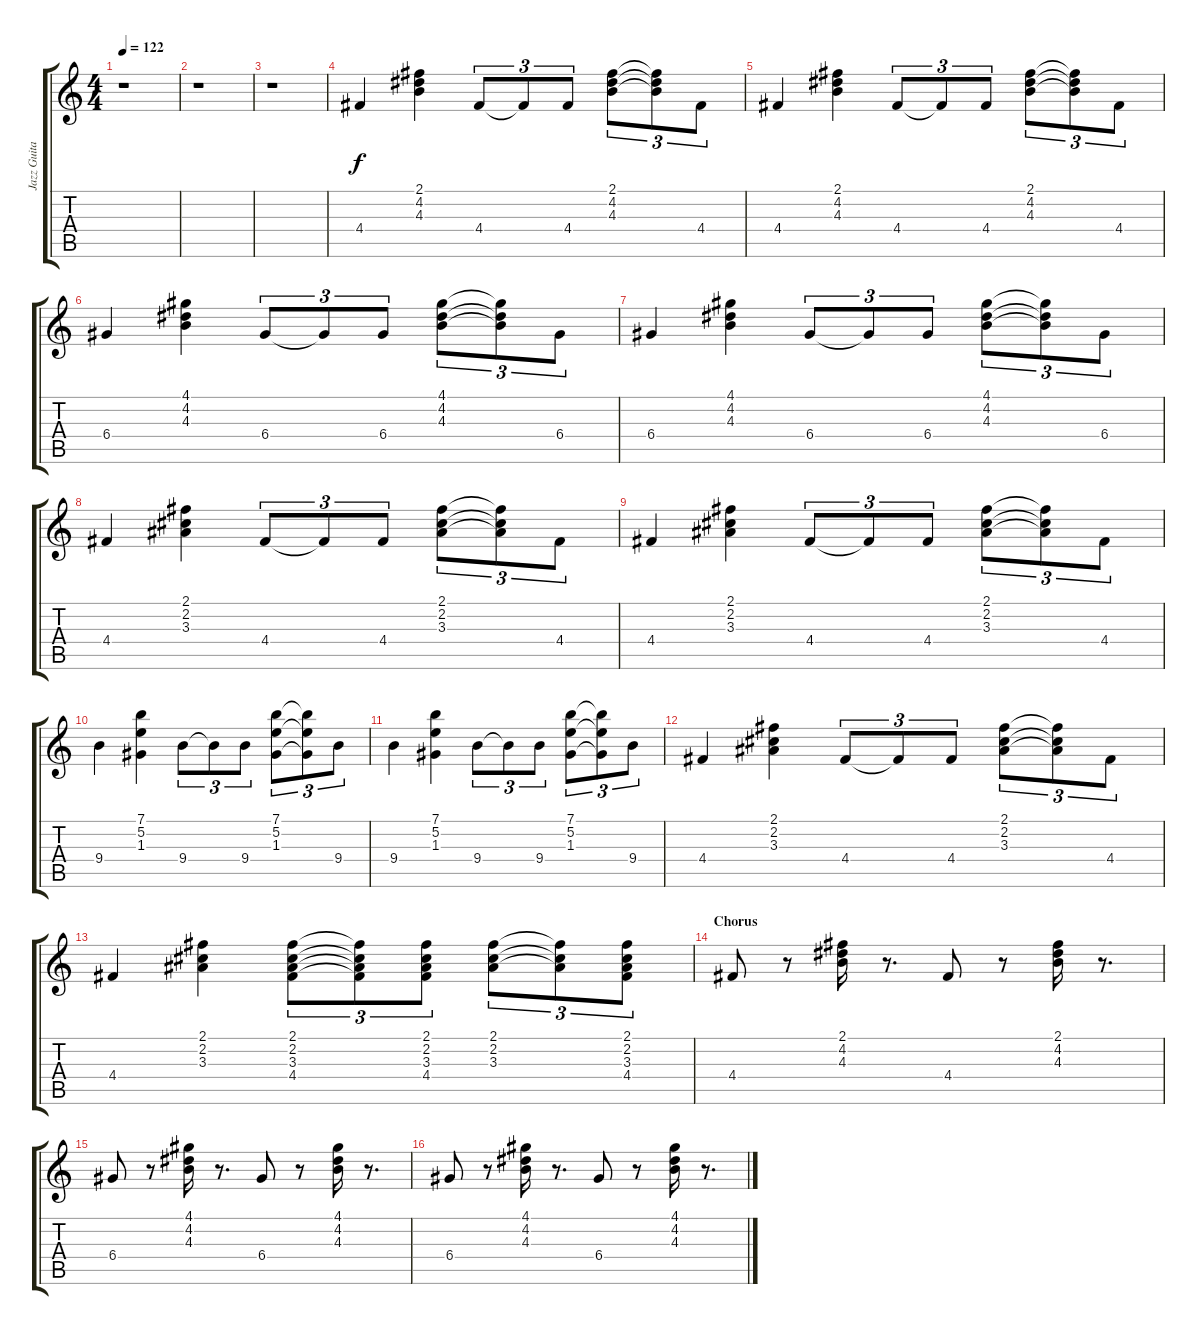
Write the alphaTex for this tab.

\track ("Jazz Guitar" "Jazz Guita") {instrument electricguitarjazz}
\staff {score tabs}
\tuning (E4 B3 G3 D3 A2 E2) {hide}
\ts (4 4)
\tempo 122
\clef g2
\ks c
r.1{dy f} |
r.1 |
r.1 |
4.4.4 (2.1 4.2 4.3).4 4.4.8{tu (3 2)} 4.4{t}.8{tu (3 2)} 4.4.8{tu (3 2)} (2.1 4.2 4.3).8{tu (3 2)} (2.1{t} 4.2{t} 4.3{t}).8{tu (3 2)} 4.4.8{tu (3 2)} |
4.4.4 (2.1 4.2 4.3).4 4.4.8{tu (3 2)} 4.4{t}.8{tu (3 2)} 4.4.8{tu (3 2)} (2.1 4.2 4.3).8{tu (3 2)} (2.1{t} 4.2{t} 4.3{t}).8{tu (3 2)} 4.4.8{tu (3 2)} |
6.4.4 (4.1 4.2 4.3).4 6.4.8{tu (3 2)} 6.4{t}.8{tu (3 2)} 6.4.8{tu (3 2)} (4.1 4.2 4.3).8{tu (3 2)} (4.1{t} 4.2{t} 4.3{t}).8{tu (3 2)} 6.4.8{tu (3 2)} |
6.4.4 (4.1 4.2 4.3).4 6.4.8{tu (3 2)} 6.4{t}.8{tu (3 2)} 6.4.8{tu (3 2)} (4.1 4.2 4.3).8{tu (3 2)} (4.1{t} 4.2{t} 4.3{t}).8{tu (3 2)} 6.4.8{tu (3 2)} |
4.4.4 (2.1 2.2 3.3).4 4.4.8{tu (3 2)} 4.4{t}.8{tu (3 2)} 4.4.8{tu (3 2)} (2.1 2.2 3.3).8{tu (3 2)} (2.1{t} 2.2{t} 3.3{t}).8{tu (3 2)} 4.4.8{tu (3 2)} |
4.4.4 (2.1 2.2 3.3).4 4.4.8{tu (3 2)} 4.4{t}.8{tu (3 2)} 4.4.8{tu (3 2)} (2.1 2.2 3.3).8{tu (3 2)} (2.1{t} 2.2{t} 3.3{t}).8{tu (3 2)} 4.4.8{tu (3 2)} |
9.4.4 (7.1 5.2 1.3).4 9.4.8{tu (3 2)} 9.4{t}.8{tu (3 2)} 9.4.8{tu (3 2)} (7.1 5.2 1.3).8{tu (3 2)} (7.1{t} 5.2{t} 1.3{t}).8{tu (3 2)} 9.4.8{tu (3 2)} |
9.4.4 (7.1 5.2 1.3).4 9.4.8{tu (3 2)} 9.4{t}.8{tu (3 2)} 9.4.8{tu (3 2)} (7.1 5.2 1.3).8{tu (3 2)} (7.1{t} 5.2{t} 1.3{t}).8{tu (3 2)} 9.4.8{tu (3 2)} |
4.4.4 (2.1 2.2 3.3).4 4.4.8{tu (3 2)} 4.4{t}.8{tu (3 2)} 4.4.8{tu (3 2)} (2.1 2.2 3.3).8{tu (3 2)} (2.1{t} 2.2{t} 3.3{t}).8{tu (3 2)} 4.4.8{tu (3 2)} |
4.4.4 (2.1 2.2 3.3).4 (2.1 2.2 3.3 4.4).8{tu (3 2)} (2.1{t} 2.2{t} 3.3{t} 4.4{t}).8{tu (3 2)} (2.1 2.2 3.3 4.4).8{tu (3 2)} (2.1 2.2 3.3).8{tu (3 2)} (2.1{t} 2.2{t} 3.3{t}).8{tu (3 2)} (2.1 2.2 3.3 4.4).8{tu (3 2)} |
\section ("" "Chorus")
4.4.8 r.8 (2.1 4.2 4.3).16 r.8{d} 4.4.8 r.8 (2.1 4.2 4.3).16 r.8{d} |
6.4.8 r.8 (4.1 4.2 4.3).16 r.8{d} 6.4.8 r.8 (4.1 4.2 4.3).16 r.8{d} |
6.4.8 r.8 (4.1 4.2 4.3).16 r.8{d} 6.4.8 r.8 (4.1 4.2 4.3).16 r.8{d}
